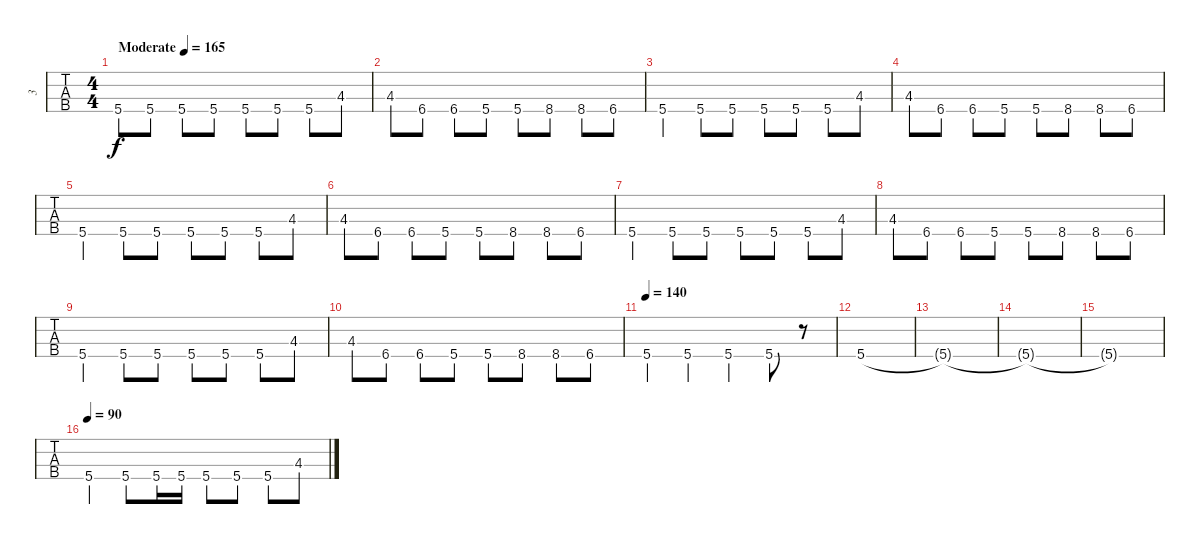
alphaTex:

\track ("3" "3") {instrument electricbasspick}
\staff {tabs}
\tuning (F2 C2 G1 C1) {hide}
\ts (4 4)
\tempo (165 "Moderate")
\clef f4
\ks c
5.4.8{dy f instrument electricbasspick} 5.4.8 5.4.8 5.4.8 5.4.8 5.4.8 5.4.8 4.3.8 |
4.3.8 6.4.8 6.4.8 5.4.8 5.4.8 8.4.8 8.4.8 6.4.8 |
5.4.4 5.4.8 5.4.8 5.4.8 5.4.8 5.4.8 4.3.8 |
4.3.8 6.4.8 6.4.8 5.4.8 5.4.8 8.4.8 8.4.8 6.4.8 |
5.4.4 5.4.8 5.4.8 5.4.8 5.4.8 5.4.8 4.3.8 |
4.3.8 6.4.8 6.4.8 5.4.8 5.4.8 8.4.8 8.4.8 6.4.8 |
5.4.4 5.4.8 5.4.8 5.4.8 5.4.8 5.4.8 4.3.8 |
4.3.8 6.4.8 6.4.8 5.4.8 5.4.8 8.4.8 8.4.8 6.4.8 |
5.4.4 5.4.8 5.4.8 5.4.8 5.4.8 5.4.8 4.3.8 |
4.3.8 6.4.8 6.4.8 5.4.8 5.4.8 8.4.8 8.4.8 6.4.8 |
\tempo 140
5.4.4 5.4.4 5.4.4 5.4.8 r.8 |
5.4.1 |
5.4{t}.1 |
5.4{t}.1 |
5.4{t}.1 |
\tempo 90
5.4.4 5.4.8 5.4.16 5.4.16 5.4.8 5.4.8 5.4.8 4.3.8
